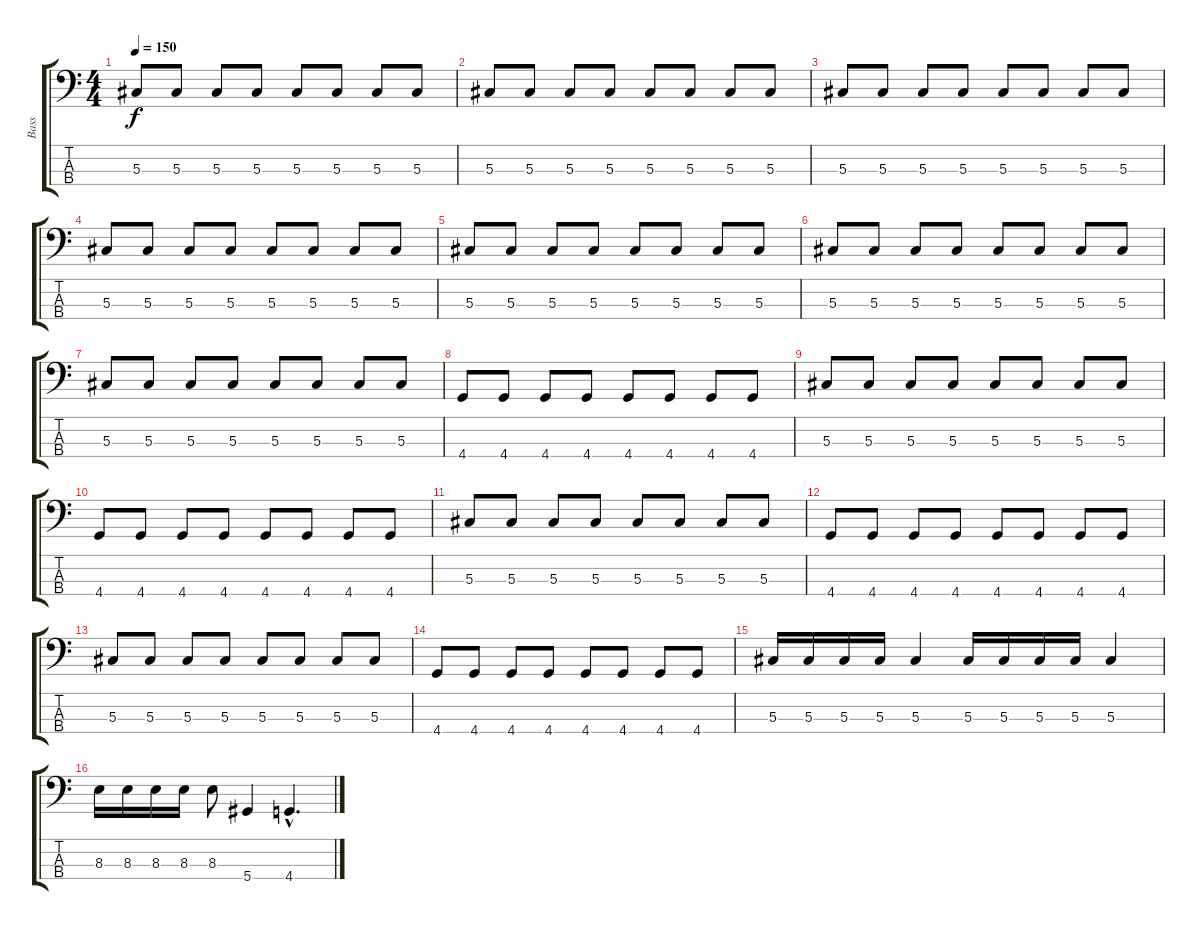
\track ("Bass" "Bass") {instrument fretlessbass}
\staff {score tabs}
\tuning (Gb2 Db2 Ab1 Eb1) {hide}
\ts (4 4)
\tempo 150
\clef f4
\ks c
5.3.8{dy f} 5.3.8 5.3.8 5.3.8 5.3.8 5.3.8 5.3.8 5.3.8 |
5.3.8 5.3.8 5.3.8 5.3.8 5.3.8 5.3.8 5.3.8 5.3.8 |
5.3.8 5.3.8 5.3.8 5.3.8 5.3.8 5.3.8 5.3.8 5.3.8 |
5.3.8 5.3.8 5.3.8 5.3.8 5.3.8 5.3.8 5.3.8 5.3.8 |
5.3.8 5.3.8 5.3.8 5.3.8 5.3.8 5.3.8 5.3.8 5.3.8 |
5.3.8 5.3.8 5.3.8 5.3.8 5.3.8 5.3.8 5.3.8 5.3.8 |
5.3.8 5.3.8 5.3.8 5.3.8 5.3.8 5.3.8 5.3.8 5.3.8 |
4.4.8 4.4.8 4.4.8 4.4.8 4.4.8 4.4.8 4.4.8 4.4.8 |
5.3.8 5.3.8 5.3.8 5.3.8 5.3.8 5.3.8 5.3.8 5.3.8 |
4.4.8 4.4.8 4.4.8 4.4.8 4.4.8 4.4.8 4.4.8 4.4.8 |
5.3.8 5.3.8 5.3.8 5.3.8 5.3.8 5.3.8 5.3.8 5.3.8 |
4.4.8 4.4.8 4.4.8 4.4.8 4.4.8 4.4.8 4.4.8 4.4.8 |
5.3.8 5.3.8 5.3.8 5.3.8 5.3.8 5.3.8 5.3.8 5.3.8 |
4.4.8 4.4.8 4.4.8 4.4.8 4.4.8 4.4.8 4.4.8 4.4.8 |
5.3.16 5.3.16 5.3.16 5.3.16 5.3.4 5.3.16 5.3.16 5.3.16 5.3.16 5.3.4 |
8.3.16 8.3.16 8.3.16 8.3.16 8.3.8 5.4.4 4.4{hac}.4{d}
